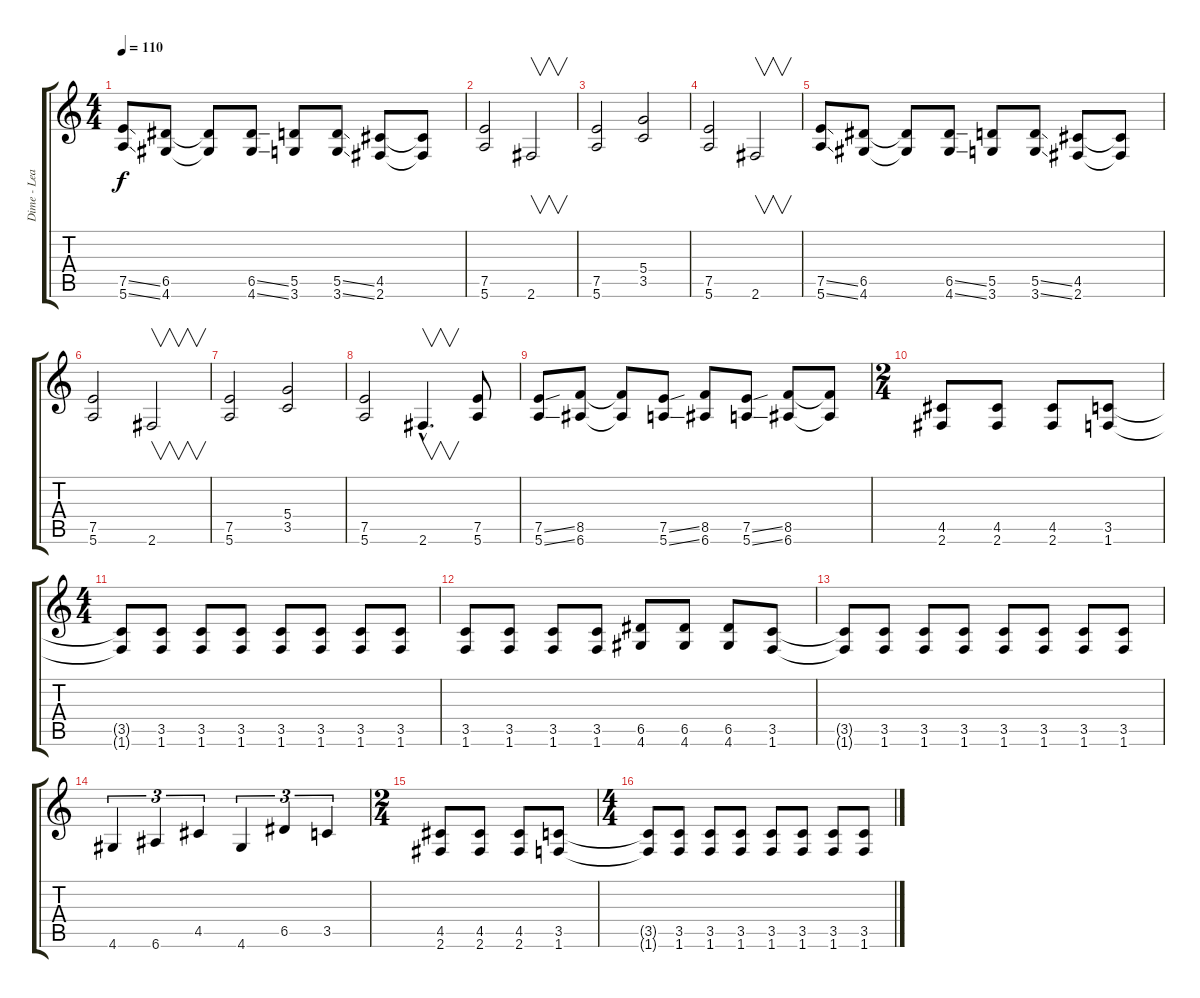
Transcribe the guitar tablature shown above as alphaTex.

\track ("Dime - Lead" "Dime - Lea") {instrument overdrivenguitar}
\staff {score tabs}
\tuning (E4 B3 G3 D3 A2 E2) {hide}
\ts (4 4)
\tempo 110
\tempo 210
\tempo 110
\clef g2
\ks c
(7.5{ss} 5.6{ss}).8{dy f instrument overdrivenguitar} (6.5 4.6).8 (6.5{t} 4.6{t}).8 (6.5{ss} 4.6{ss}).8 (5.5 3.6).8 (5.5{ss} 3.6{ss}).8 (4.5 2.6).8 (4.5{t} 2.6{t}).8 |
(7.5 5.6).2 2.6.2{v} |
(7.5 5.6).2 (5.4 3.5).2 |
(7.5 5.6).2 2.6.2{v} |
(7.5{ss} 5.6{ss}).8 (6.5 4.6).8 (6.5{t} 4.6{t}).8 (6.5{ss} 4.6{ss}).8 (5.5 3.6).8 (5.5{ss} 3.6{ss}).8 (4.5 2.6).8 (4.5{t} 2.6{t}).8 |
(7.5 5.6).2 2.6.2{v} |
(7.5 5.6).2 (5.4 3.5).2 |
(7.5 5.6).2 2.6{hac}.4{v d} (7.5 5.6).8 |
(7.5{ss} 5.6{ss}).8 (8.5 6.6).8 (8.5{t} 6.6{t}).8 (7.5{ss} 5.6{ss}).8 (8.5 6.6).8 (7.5{ss} 5.6{ss}).8 (8.5 6.6).8 (8.5{t} 6.6{t}).8 |
\ts (2 4)
(4.5 2.6).8 (4.5 2.6).8 (4.5 2.6).8 (3.5 1.6).8 |
\ts (4 4)
(3.5{t} 1.6{t}).8 (3.5 1.6).8 (3.5 1.6).8 (3.5 1.6).8 (3.5 1.6).8 (3.5 1.6).8 (3.5 1.6).8 (3.5 1.6).8 |
(3.5 1.6).8 (3.5 1.6).8 (3.5 1.6).8 (3.5 1.6).8 (6.5 4.6).8 (6.5 4.6).8 (6.5 4.6).8 (3.5 1.6).8 |
(3.5{t} 1.6{t}).8 (3.5 1.6).8 (3.5 1.6).8 (3.5 1.6).8 (3.5 1.6).8 (3.5 1.6).8 (3.5 1.6).8 (3.5 1.6).8 |
4.6.4{tu (3 2)} 6.6.4{tu (3 2)} 4.5.4{tu (3 2)} 4.6.4{tu (3 2)} 6.5.4{tu (3 2)} 3.5.4{tu (3 2)} |
\ts (2 4)
(4.5 2.6).8 (4.5 2.6).8 (4.5 2.6).8 (3.5 1.6).8 |
\ts (4 4)
(3.5{t} 1.6{t}).8 (3.5 1.6).8 (3.5 1.6).8 (3.5 1.6).8 (3.5 1.6).8 (3.5 1.6).8 (3.5 1.6).8 (3.5 1.6).8
